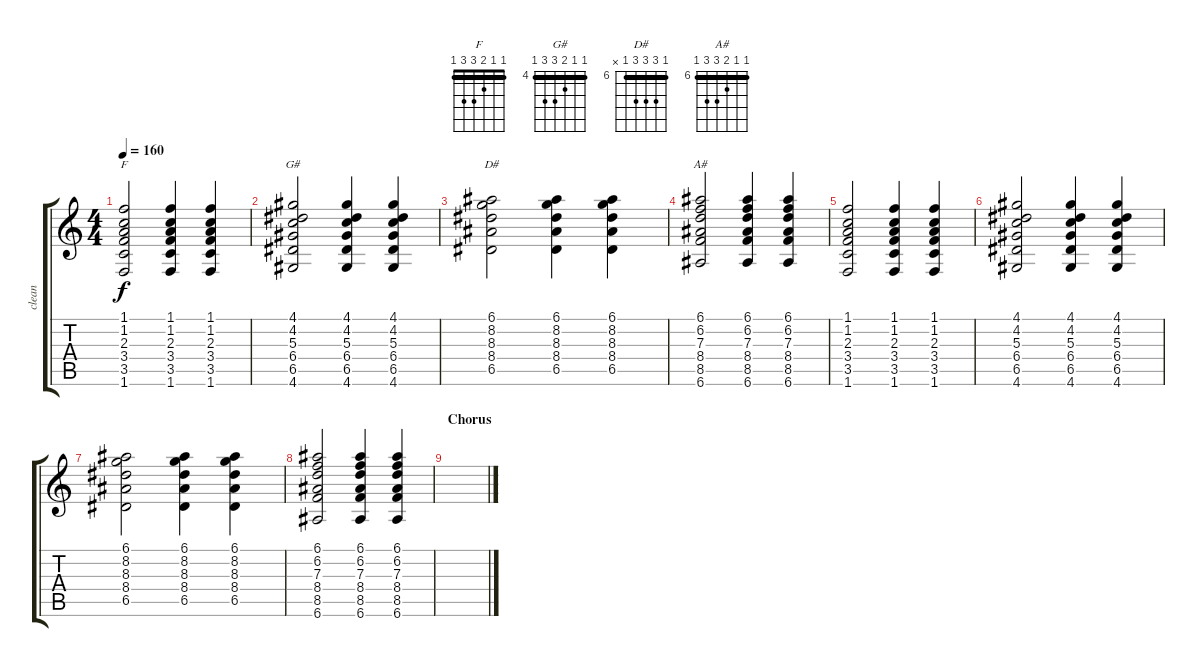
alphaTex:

\track ("clean" "clean") {instrument electricguitarclean}
\staff {score tabs}
\tuning (E4 B3 G3 D3 A2 E2) {hide}
\chord ("F" 1 1 2 3 3 1) {barre 1}
\chord ("G#" 4 4 5 6 6 4) {firstfret 4 barre 4}
\chord ("D#" 6 8 8 8 6 x) {firstfret 6 barre 6}
\chord ("A#" 6 6 7 8 8 6) {firstfret 6 barre 6}
\ts (4 4)
\tempo 160
\clef g2
\ks c
(1.1 1.2 2.3 3.4 3.5 1.6).2{ch "F" dy f} (1.1 1.2 2.3 3.4 3.5 1.6).4 (1.1 1.2 2.3 3.4 3.5 1.6).4 |
(4.1 4.2 5.3 6.4 6.5 4.6).2{ch "G#"} (4.1 4.2 5.3 6.4 6.5 4.6).4 (4.1 4.2 5.3 6.4 6.5 4.6).4 |
(6.1 8.2 8.3 8.4 6.5).2{ch "D#"} (6.1 8.2 8.3 8.4 6.5).4 (6.1 8.2 8.3 8.4 6.5).4 |
(6.1 6.2 7.3 8.4 8.5 6.6).2{ch "A#"} (6.1 6.2 7.3 8.4 8.5 6.6).4 (6.1 6.2 7.3 8.4 8.5 6.6).4 |
(1.1 1.2 2.3 3.4 3.5 1.6).2 (1.1 1.2 2.3 3.4 3.5 1.6).4 (1.1 1.2 2.3 3.4 3.5 1.6).4 |
(4.1 4.2 5.3 6.4 6.5 4.6).2 (4.1 4.2 5.3 6.4 6.5 4.6).4 (4.1 4.2 5.3 6.4 6.5 4.6).4 |
(6.1 8.2 8.3 8.4 6.5).2 (6.1 8.2 8.3 8.4 6.5).4 (6.1 8.2 8.3 8.4 6.5).4 |
(6.1 6.2 7.3 8.4 8.5 6.6).2 (6.1 6.2 7.3 8.4 8.5 6.6).4 (6.1 6.2 7.3 8.4 8.5 6.6).4 |
\section ("" "Chorus")
